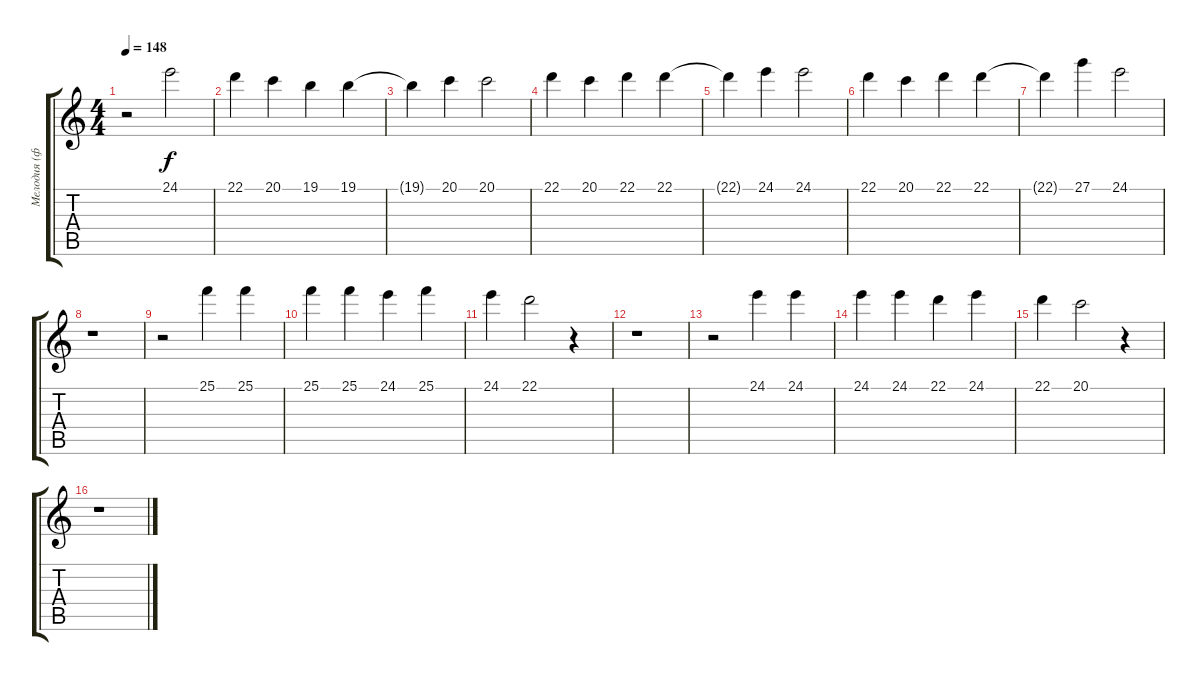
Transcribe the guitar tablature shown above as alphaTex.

\track ("Мелодия (фортепиано)" "Мелодия (ф") {instrument acousticgrandpiano}
\staff {score tabs}
\tuning (E4 B3 G3 D3 A2 E2) {hide}
\ts (4 4)
\tempo 148
\clef g2
\ks c
r.2{dy f} 24.1.2 |
22.1.4 20.1.4 19.1.4 19.1.4 |
19.1{t}.4 20.1.4 20.1.2 |
22.1.4 20.1.4 22.1.4 22.1.4 |
22.1{t}.4 24.1.4 24.1.2 |
22.1.4 20.1.4 22.1.4 22.1.4 |
22.1{t}.4 27.1.4 24.1.2 |
r.1 |
r.2 25.1.4 25.1.4 |
25.1.4 25.1.4 24.1.4 25.1.4 |
24.1.4 22.1.2 r.4 |
r.1 |
r.2 24.1.4 24.1.4 |
24.1.4 24.1.4 22.1.4 24.1.4 |
22.1.4 20.1.2 r.4 |
r.1
